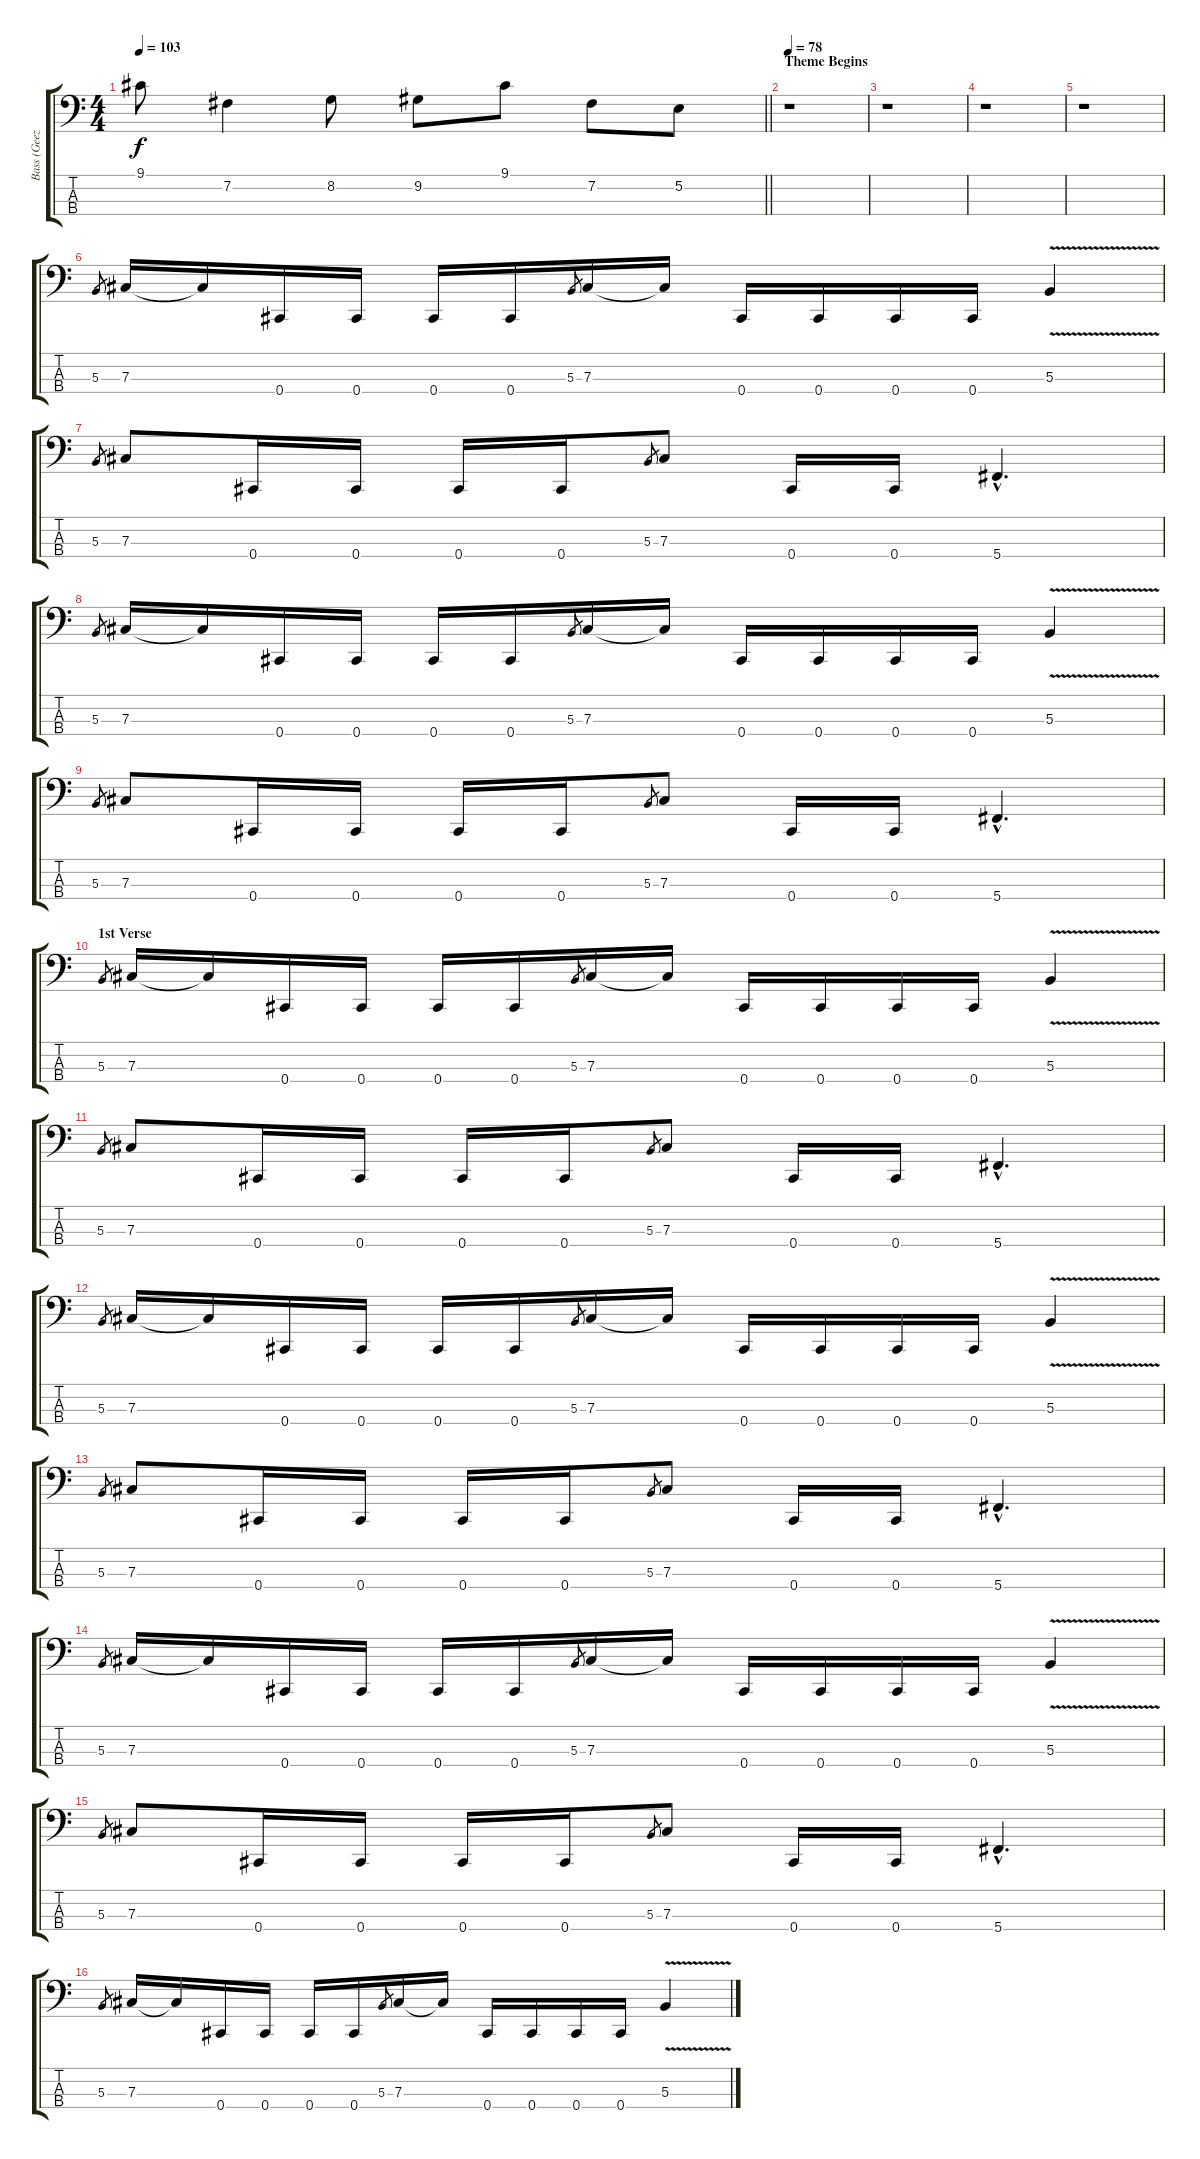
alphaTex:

\track ("Bass (Geeze Butler)" "Bass (Geez") {instrument electricbassfinger}
\staff {score tabs}
\tuning (E2 B1 Gb1 Db1) {hide}
\ts (4 4)
\tempo 103
\clef f4
\barLineRight lightlight
\ks c
9.1.8{dy f} 7.2.4 8.2.8 9.2.8 9.1.8 7.2.8 5.2.8 |
\section ("" "Theme Begins")
\tempo 78
r.1 |
r.1 |
r.1 |
r.1 |
5.3.8{gr} 7.3.16 7.3{t}.16 0.4.16 0.4.16 0.4.16 0.4.16 5.3.8{gr} 7.3.16 7.3{t}.16 0.4.16 0.4.16 0.4.16 0.4.16 5.3{v}.4 |
5.3.8{gr} 7.3.8 0.4.16 0.4.16 0.4.16 0.4.16 5.3.8{gr} 7.3.8 0.4.16 0.4.16 5.4{hac}.4{d} |
5.3.8{gr} 7.3.16 7.3{t}.16 0.4.16 0.4.16 0.4.16 0.4.16 5.3.8{gr} 7.3.16 7.3{t}.16 0.4.16 0.4.16 0.4.16 0.4.16 5.3{v}.4 |
5.3.8{gr} 7.3.8 0.4.16 0.4.16 0.4.16 0.4.16 5.3.8{gr} 7.3.8 0.4.16 0.4.16 5.4{hac}.4{d} |
\section ("" "1st Verse")
5.3.8{gr} 7.3.16 7.3{t}.16 0.4.16 0.4.16 0.4.16 0.4.16 5.3.8{gr} 7.3.16 7.3{t}.16 0.4.16 0.4.16 0.4.16 0.4.16 5.3{v}.4 |
5.3.8{gr} 7.3.8 0.4.16 0.4.16 0.4.16 0.4.16 5.3.8{gr} 7.3.8 0.4.16 0.4.16 5.4{hac}.4{d} |
5.3.8{gr} 7.3.16 7.3{t}.16 0.4.16 0.4.16 0.4.16 0.4.16 5.3.8{gr} 7.3.16 7.3{t}.16 0.4.16 0.4.16 0.4.16 0.4.16 5.3{v}.4 |
5.3.8{gr} 7.3.8 0.4.16 0.4.16 0.4.16 0.4.16 5.3.8{gr} 7.3.8 0.4.16 0.4.16 5.4{hac}.4{d} |
5.3.8{gr} 7.3.16 7.3{t}.16 0.4.16 0.4.16 0.4.16 0.4.16 5.3.8{gr} 7.3.16 7.3{t}.16 0.4.16 0.4.16 0.4.16 0.4.16 5.3{v}.4 |
5.3.8{gr} 7.3.8 0.4.16 0.4.16 0.4.16 0.4.16 5.3.8{gr} 7.3.8 0.4.16 0.4.16 5.4{hac}.4{d} |
5.3.8{gr} 7.3.16 7.3{t}.16 0.4.16 0.4.16 0.4.16 0.4.16 5.3.8{gr} 7.3.16 7.3{t}.16 0.4.16 0.4.16 0.4.16 0.4.16 5.3{v}.4
